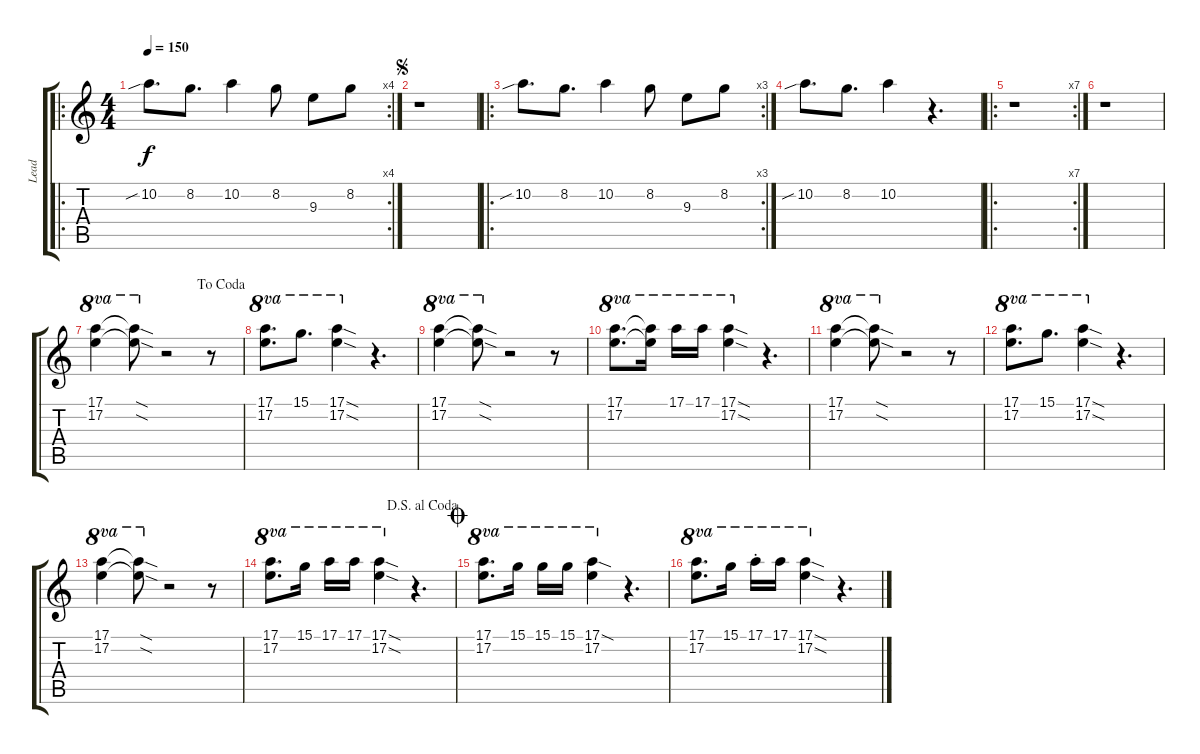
\track ("Lead" "Lead") {instrument overdrivenguitar}
\staff {score tabs}
\tuning (E4 B3 G3 D3 A2 E2) {hide}
\ro
\rc 4
\ts (4 4)
\tempo 150
\clef g2
\ks c
10.2{sib}.8{d dy f} 8.2.8{d} 10.2.4 8.2.8 9.3.8 8.2.8 |
\jump segno
r.1 |
\ro
\rc 3
10.2{sib}.8{d} 8.2.8{d} 10.2.4 8.2.8 9.3.8 8.2.8 |
10.2{sib}.8{d} 8.2.8{d} 10.2.4 r.4{d} |
\ro
\rc 7
r.1 |
r.1 |
\jump dacoda
(17.1 17.2).4{ot 8va} (17.1{sod t} 17.2{sod t}).8{ot 8va} r.2 r.8 |
(17.1 17.2).8{d ot 8va} 15.1.8{d ot 8va} (17.1{sod} 17.2{sod}).4{ot 8va} r.4{d} |
(17.1 17.2).4{ot 8va} (17.1{sod t} 17.2{sod t}).8{ot 8va} r.2 r.8 |
(17.1 17.2).8{d ot 8va} (17.1{t} 17.2{t}).16{ot 8va} 17.1.16{ot 8va} 17.1.16{ot 8va} (17.1{sod} 17.2{sod}).4{ot 8va} r.4{d} |
(17.1 17.2).4{ot 8va} (17.1{sod t} 17.2{sod t}).8{ot 8va} r.2 r.8 |
(17.1 17.2).8{d ot 8va} 15.1.8{d ot 8va} (17.1{sod} 17.2{sod}).4{ot 8va} r.4{d} |
(17.1 17.2).4{ot 8va} (17.1{sod t} 17.2{sod t}).8{ot 8va} r.2 r.8 |
\jump dalsegnoalcoda
(17.1 17.2).8{d ot 8va} 15.1.16{ot 8va} 17.1.16{ot 8va} 17.1.16{ot 8va} (17.1{sod} 17.2{sod}).4{ot 8va} r.4{d} |
\jump coda
(17.1 17.2).8{d ot 8va} 15.1.16{ot 8va} 15.1.16{ot 8va} 15.1.16{ot 8va} (17.1{sod} 17.2).4{ot 8va} r.4{d} |
(17.1 17.2).8{d ot 8va} 15.1.16{ot 8va} 17.1{st}.16{ot 8va} 17.1.16{ot 8va} (17.1{sod} 17.2{sod}).4{ot 8va} r.4{d}
